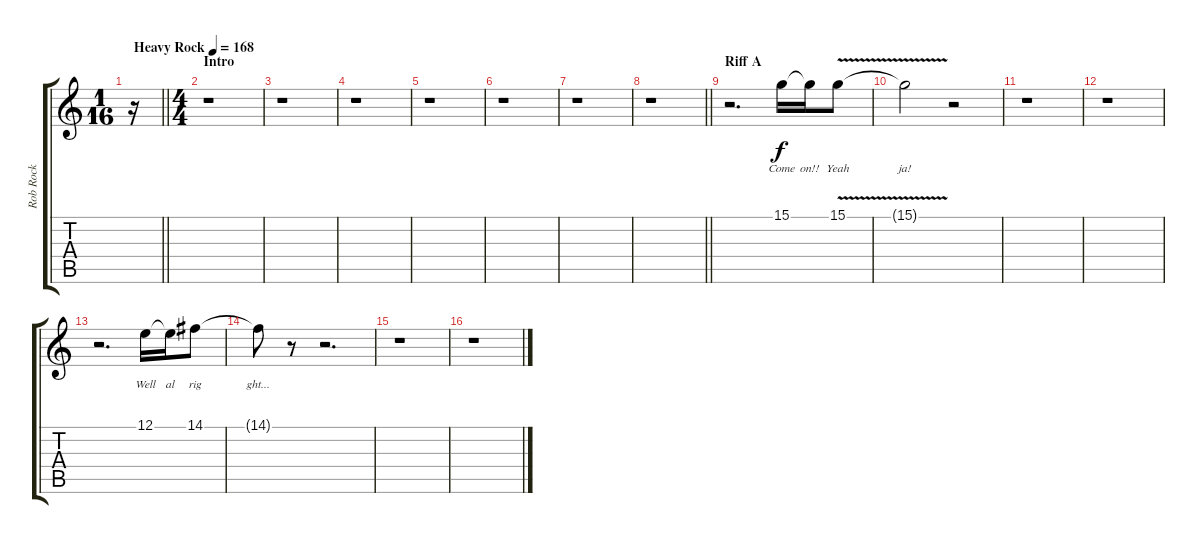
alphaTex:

\track ("Rob Rock" "Rob Rock") {instrument lead2sawtooth}
\staff {score tabs}
\tuning (E4 B3 G3 D3 A2 E2) {hide}
\ts (1 16)
\tempo (168 "Heavy Rock")
\clef g2
\barLineRight lightlight
\ks c
r.16{dy f instrument lead2sawtooth} |
\ts (4 4)
\section ("" "Intro")
r.1 |
r.1 |
r.1 |
r.1 |
r.1 |
r.1 |
\barLineRight lightlight
r.1 |
\section ("" "Riff A")
r.2{d} 15.1.16{lyrics (0 "Come") lyrics (1 "") lyrics (2 "") lyrics (3 "") lyrics (4 "")} 15.1{t}.16{lyrics (0 "on!!") lyrics (1 "") lyrics (2 "") lyrics (3 "") lyrics (4 "")} 15.1{v}.8{lyrics (0 "Yeah") lyrics (1 "") lyrics (2 "") lyrics (3 "") lyrics (4 "")} |
15.1{t}.2{lyrics (0 "ja!") lyrics (1 "") lyrics (2 "") lyrics (3 "") lyrics (4 "")} r.2 |
r.1 |
r.1 |
r.2{d} 12.1.16{lyrics (0 "Well") lyrics (1 "") lyrics (2 "") lyrics (3 "") lyrics (4 "")} 12.1{t}.16{lyrics (0 "al") lyrics (1 "") lyrics (2 "") lyrics (3 "") lyrics (4 "")} 14.1.8{lyrics (0 "rig") lyrics (1 "") lyrics (2 "") lyrics (3 "") lyrics (4 "")} |
14.1{t}.8{lyrics (0 "ght...") lyrics (1 "") lyrics (2 "") lyrics (3 "") lyrics (4 "")} r.8 r.2{d} |
r.1 |
r.1
